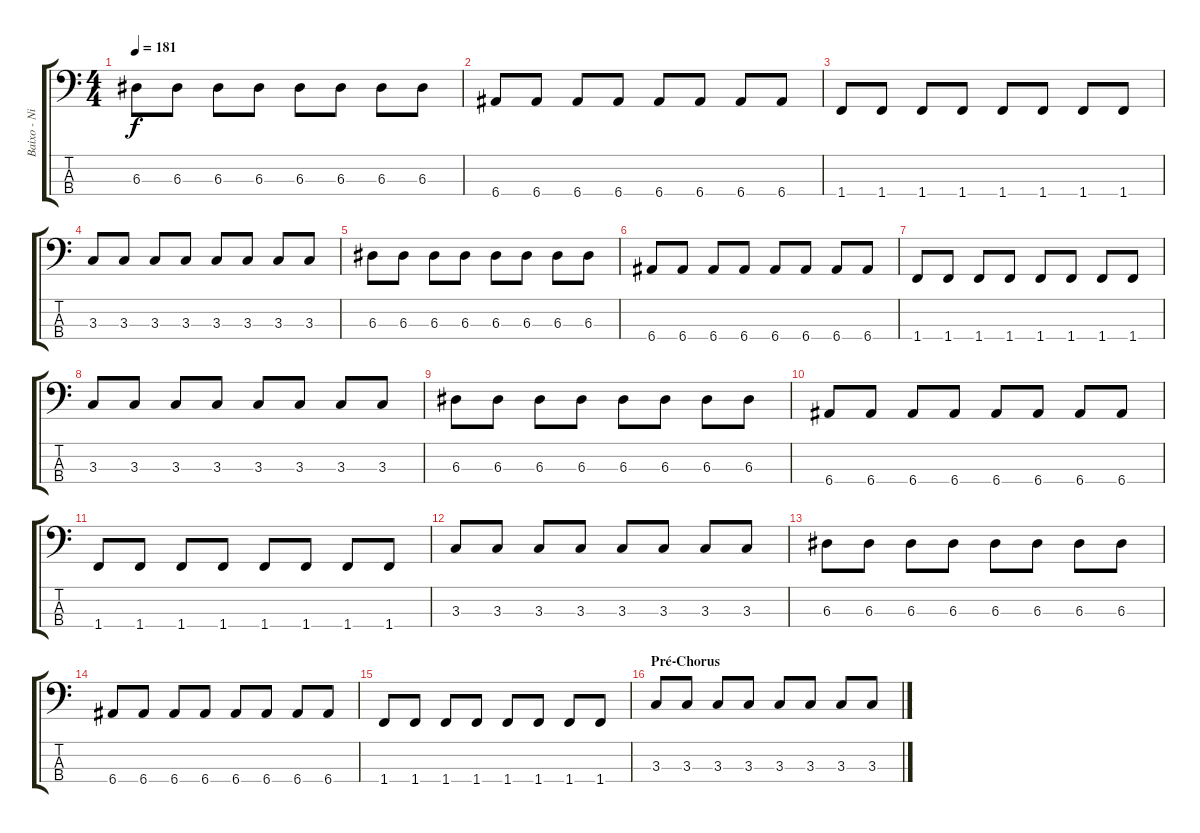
\track ("Baixo - Nikola" "Baixo - Ni") {instrument electricbasspick}
\staff {score tabs}
\tuning (G2 D2 A1 E1) {hide}
\ts (4 4)
\tempo 181
\clef f4
\ks c
6.3.8{dy f} 6.3.8 6.3.8 6.3.8 6.3.8 6.3.8 6.3.8 6.3.8 |
6.4.8 6.4.8 6.4.8 6.4.8 6.4.8 6.4.8 6.4.8 6.4.8 |
1.4.8 1.4.8 1.4.8 1.4.8 1.4.8 1.4.8 1.4.8 1.4.8 |
3.3.8 3.3.8 3.3.8 3.3.8 3.3.8 3.3.8 3.3.8 3.3.8 |
6.3.8 6.3.8 6.3.8 6.3.8 6.3.8 6.3.8 6.3.8 6.3.8 |
6.4.8 6.4.8 6.4.8 6.4.8 6.4.8 6.4.8 6.4.8 6.4.8 |
1.4.8 1.4.8 1.4.8 1.4.8 1.4.8 1.4.8 1.4.8 1.4.8 |
3.3.8 3.3.8 3.3.8 3.3.8 3.3.8 3.3.8 3.3.8 3.3.8 |
6.3.8 6.3.8 6.3.8 6.3.8 6.3.8 6.3.8 6.3.8 6.3.8 |
6.4.8 6.4.8 6.4.8 6.4.8 6.4.8 6.4.8 6.4.8 6.4.8 |
1.4.8 1.4.8 1.4.8 1.4.8 1.4.8 1.4.8 1.4.8 1.4.8 |
3.3.8 3.3.8 3.3.8 3.3.8 3.3.8 3.3.8 3.3.8 3.3.8 |
6.3.8 6.3.8 6.3.8 6.3.8 6.3.8 6.3.8 6.3.8 6.3.8 |
6.4.8 6.4.8 6.4.8 6.4.8 6.4.8 6.4.8 6.4.8 6.4.8 |
1.4.8 1.4.8 1.4.8 1.4.8 1.4.8 1.4.8 1.4.8 1.4.8 |
\section ("" "Pré-Chorus")
3.3.8 3.3.8 3.3.8 3.3.8 3.3.8 3.3.8 3.3.8 3.3.8
